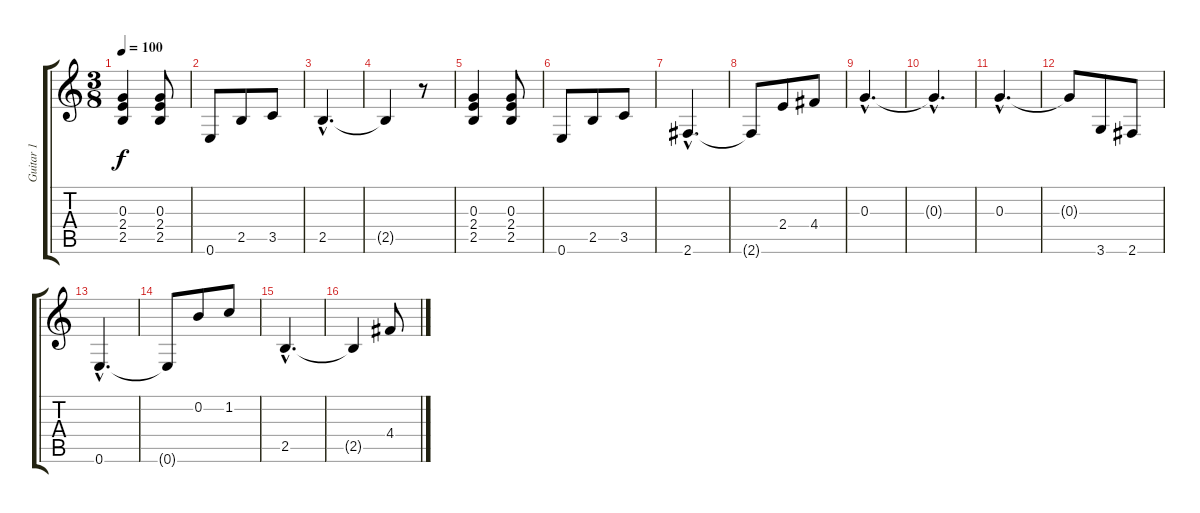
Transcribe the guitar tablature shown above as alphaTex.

\track ("Guitar 1" "Guitar 1") {instrument distortionguitar}
\staff {score tabs}
\tuning (E4 B3 G3 D3 A2 E2) {hide}
\ts (3 8)
\tempo 100
\clef g2
\ks c
(0.3 2.4 2.5).4{dy f} (0.3 2.4 2.5).8 |
0.6.8 2.5.8 3.5.8 |
2.5{hac}.4{d} |
2.5{t}.4 r.8 |
(0.3 2.4 2.5).4 (0.3 2.4 2.5).8 |
0.6.8 2.5.8 3.5.8 |
2.6{hac}.4{d} |
2.6{t}.8 2.4.8 4.4.8 |
0.3{hac}.4{d} |
0.3{hac t}.4{d} |
0.3{hac}.4{d} |
0.3{t}.8 3.6.8 2.6.8 |
0.6{hac}.4{d} |
0.6{t}.8 0.2.8 1.2.8 |
2.5{hac}.4{d} |
2.5{t}.4 4.4.8
